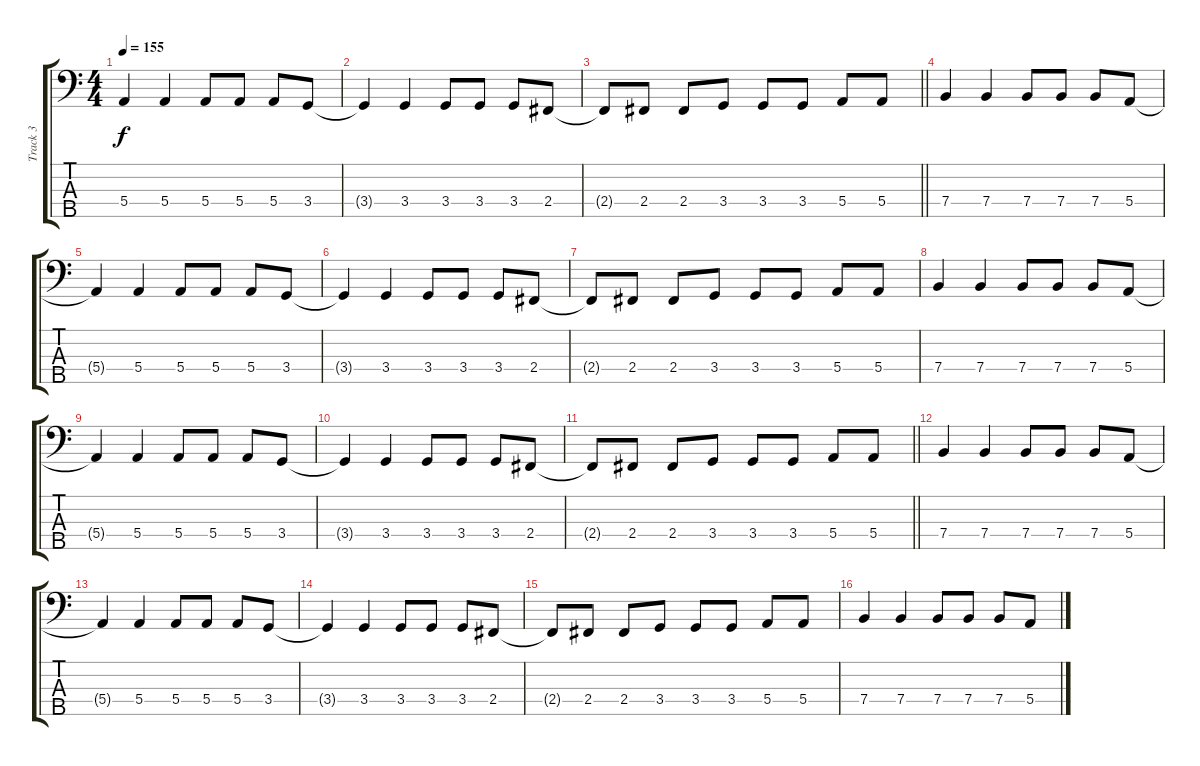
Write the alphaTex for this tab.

\track ("Track 3" "Track 3") {instrument electricbassfinger}
\staff {score tabs}
\tuning (G2 D2 A1 E1 B0) {hide}
\ts (4 4)
\tempo 155
\clef f4
\ks c
5.4{t}.4{dy f} 5.4.4 5.4.8 5.4.8 5.4.8 3.4.8 |
3.4{t}.4 3.4.4 3.4.8 3.4.8 3.4.8 2.4.8 |
\barLineRight lightlight
2.4{t}.8 2.4.8 2.4.8 3.4.8 3.4.8 3.4.8 5.4.8 5.4.8 |
7.4.4{volume 13} 7.4.4 7.4.8 7.4.8 7.4.8 5.4.8 |
5.4{t}.4 5.4.4 5.4.8 5.4.8 5.4.8 3.4.8 |
3.4{t}.4 3.4.4 3.4.8 3.4.8 3.4.8 2.4.8 |
2.4{t}.8 2.4.8 2.4.8 3.4.8 3.4.8 3.4.8 5.4.8 5.4.8 |
7.4.4{volume 13} 7.4.4 7.4.8 7.4.8 7.4.8 5.4.8 |
5.4{t}.4 5.4.4 5.4.8 5.4.8 5.4.8 3.4.8 |
3.4{t}.4 3.4.4 3.4.8 3.4.8 3.4.8 2.4.8 |
\barLineRight lightlight
2.4{t}.8 2.4.8 2.4.8 3.4.8 3.4.8 3.4.8 5.4.8 5.4.8 |
7.4.4{volume 13} 7.4.4 7.4.8 7.4.8 7.4.8 5.4.8 |
5.4{t}.4 5.4.4 5.4.8 5.4.8 5.4.8 3.4.8 |
3.4{t}.4 3.4.4 3.4.8 3.4.8 3.4.8 2.4.8 |
2.4{t}.8 2.4.8 2.4.8 3.4.8 3.4.8 3.4.8 5.4.8 5.4.8 |
7.4.4{volume 13} 7.4.4 7.4.8 7.4.8 7.4.8 5.4.8
